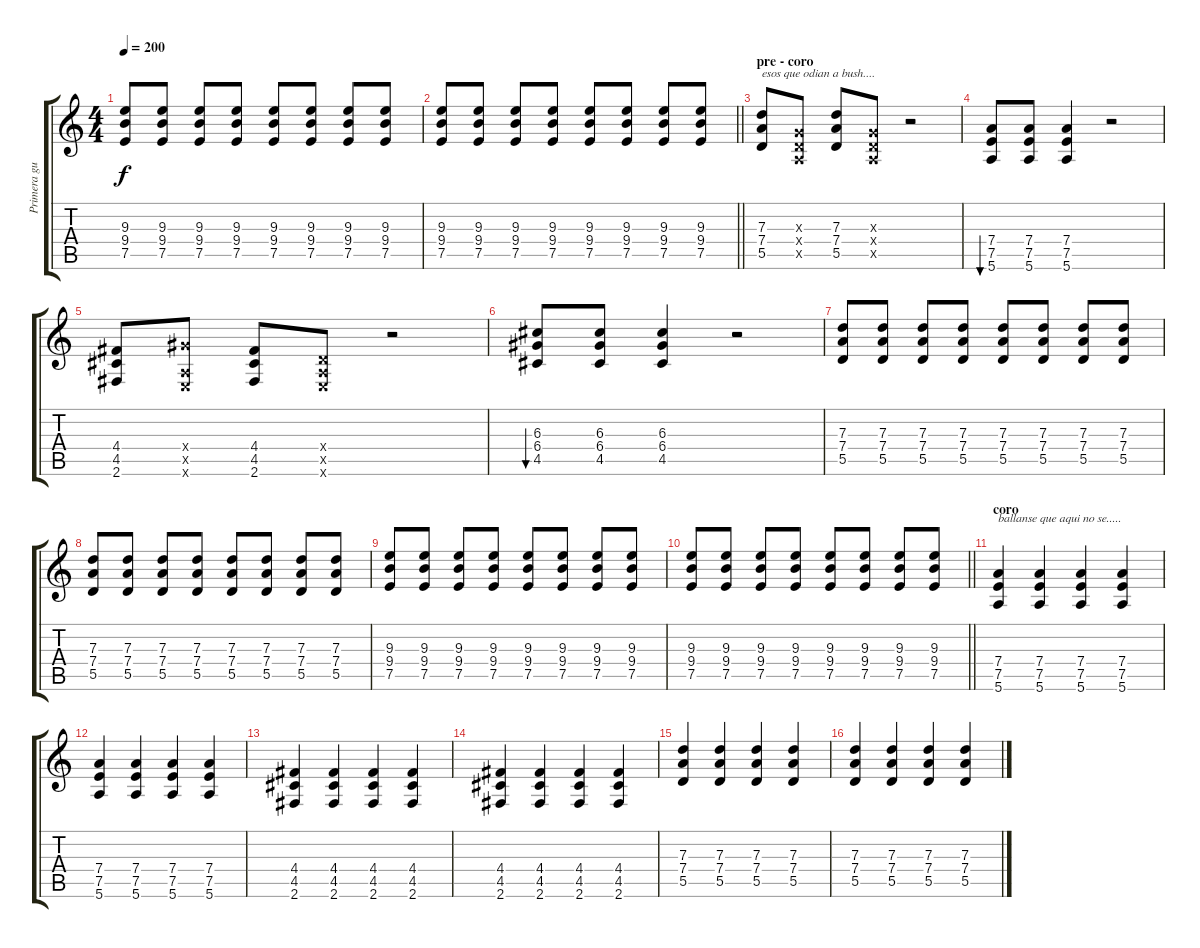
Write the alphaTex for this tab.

\track ("Primera guitarra" "Primera gu") {instrument overdrivenguitar}
\staff {score tabs}
\tuning (E4 B3 G3 D3 A2 E2) {hide}
\ts (4 4)
\tempo 200
\clef g2
\ks c
(9.3 9.4 7.5).8{dy f} (9.3 9.4 7.5).8 (9.3 9.4 7.5).8 (9.3 9.4 7.5).8 (9.3 9.4 7.5).8 (9.3 9.4 7.5).8 (9.3 9.4 7.5).8 (9.3 9.4 7.5).8 |
\barLineRight lightlight
(9.3 9.4 7.5).8 (9.3 9.4 7.5).8 (9.3 9.4 7.5).8 (9.3 9.4 7.5).8 (9.3 9.4 7.5).8 (9.3 9.4 7.5).8 (9.3 9.4 7.5).8 (9.3 9.4 7.5).8 |
\section ("" "pre - coro")
(7.3 7.4 5.5).8{txt "esos que odian a bush...."} (0.3{x} 0.4{x} 0.5{x}).8 (7.3 7.4 5.5).8 (0.3{x} 0.4{x} 0.5{x}).8 r.2 |
(7.4 7.5 5.6).8{bu 60} (7.4 7.5 5.6).8 (7.4 7.5 5.6).4 r.2 |
(4.4 4.5 2.6).8 (6.4{x} 0.5{x} 0.6{x}).8 (4.4 4.5 2.6).8 (0.4{x} 0.5{x} 0.6{x}).8 r.2 |
(6.3 6.4 4.5).8{bu 60} (6.3 6.4 4.5).8 (6.3 6.4 4.5).4 r.2 |
(7.3 7.4 5.5).8 (7.3 7.4 5.5).8 (7.3 7.4 5.5).8 (7.3 7.4 5.5).8 (7.3 7.4 5.5).8 (7.3 7.4 5.5).8 (7.3 7.4 5.5).8 (7.3 7.4 5.5).8 |
(7.3 7.4 5.5).8 (7.3 7.4 5.5).8 (7.3 7.4 5.5).8 (7.3 7.4 5.5).8 (7.3 7.4 5.5).8 (7.3 7.4 5.5).8 (7.3 7.4 5.5).8 (7.3 7.4 5.5).8 |
(9.3 9.4 7.5).8 (9.3 9.4 7.5).8 (9.3 9.4 7.5).8 (9.3 9.4 7.5).8 (9.3 9.4 7.5).8 (9.3 9.4 7.5).8 (9.3 9.4 7.5).8 (9.3 9.4 7.5).8 |
\barLineRight lightlight
(9.3 9.4 7.5).8 (9.3 9.4 7.5).8 (9.3 9.4 7.5).8 (9.3 9.4 7.5).8 (9.3 9.4 7.5).8 (9.3 9.4 7.5).8 (9.3 9.4 7.5).8 (9.3 9.4 7.5).8 |
\section ("" "coro")
(7.4 7.5 5.6).4{txt "ballanse que aqui no se....."} (7.4 7.5 5.6).4 (7.4 7.5 5.6).4 (7.4 7.5 5.6).4 |
(7.4 7.5 5.6).4 (7.4 7.5 5.6).4 (7.4 7.5 5.6).4 (7.4 7.5 5.6).4 |
(4.4 4.5 2.6).4 (4.4 4.5 2.6).4 (4.4 4.5 2.6).4 (4.4 4.5 2.6).4 |
(4.4 4.5 2.6).4 (4.4 4.5 2.6).4 (4.4 4.5 2.6).4 (4.4 4.5 2.6).4 |
(7.3 7.4 5.5).4 (7.3 7.4 5.5).4 (7.3 7.4 5.5).4 (7.3 7.4 5.5).4 |
(7.3 7.4 5.5).4 (7.3 7.4 5.5).4 (7.3 7.4 5.5).4 (7.3 7.4 5.5).4
